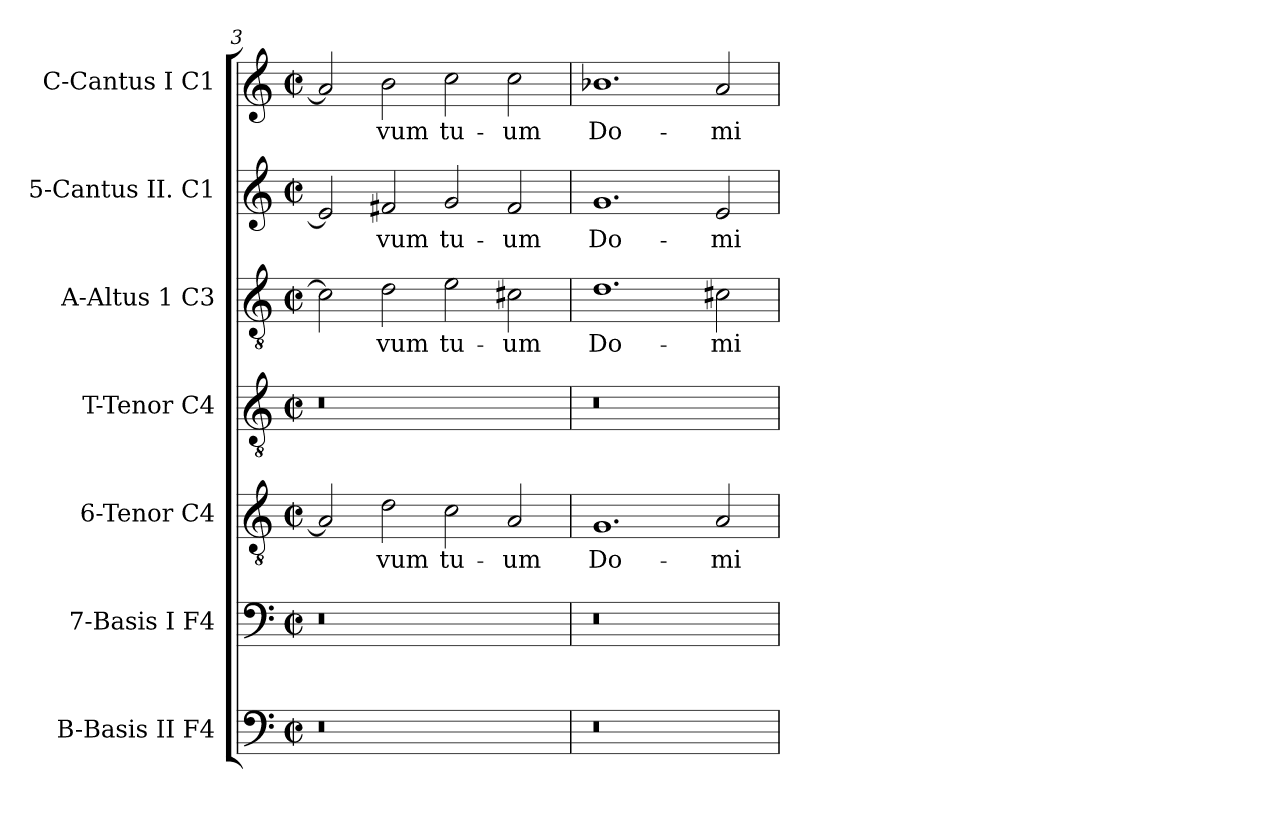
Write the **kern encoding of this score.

**kern	**kern	**kern	**text	**kern	**kern	**text	**kern	**text	**kern	**text
*part7	*part6	*part5	*part5	*part4	*part3	*part3	*part2	*part2	*part1	*part1
*staff7	*staff6	*staff5	*staff5	*staff4	*staff3	*staff3	*staff2	*staff2	*staff1	*staff1
*I"B-Basis II  F4	*I"7-Basis I  F4	*I"6-Tenor  C4	*	*I"T-Tenor  C4	*I"A-Altus 1  C3	*	*I"5-Cantus II.  C1	*	*I"C-Cantus I  C1	*
*I'B	*	*	*	*I'T	*I'A	*	*	*	*I'C	*
*clefF4	*clefF4	*clefGv2	*	*clefGv2	*clefGv2	*	*clefG2	*	*clefG2	*
*k[]	*k[]	*k[]	*	*k[]	*k[]	*	*k[]	*	*k[]	*
*C:	*C:	*C:	*	*C:	*C:	*	*C:	*	*C:	*
*M2/2	*M2/2	*M2/2	*	*M2/2	*M2/2	*	*M2/2	*	*M2/2	*
*met(c|)	*met(c|)	*met(c|)	*	*met(c|)	*met(c|)	*	*met(c|)	*	*met(c|)	*
=3	=3	=3	=3	=3	=3	=3	=3	=3	=3	=3
!	!	!	!LO:LY:b:cj	!	!	!LO:LY:b:cj	!	!LO:LY:b:cj	!	!LO:LY:b:cj
0r	0r	2A/]	--	0r	2c#\]	--	2e/]	--	2a/]	--
!	!	!	!LO:LY:b:cj	!	!	!LO:LY:b:cj	!	!LO:LY:b:cj	!	!LO:LY:b:cj
.	.	2d\	-vum	.	2d\	-vum	2f#X/	-vum	2b\	-vum
!	!	!	!LO:LY:b:cj	!	!	!LO:LY:b:cj	!	!LO:LY:b:cj	!	!LO:LY:b:cj
.	.	2c\	tu-	.	2e\	tu-	2g/	tu-	2cc\	tu-
!	!	!	!LO:LY:b:cj	!	!	!LO:LY:b:cj	!	!LO:LY:b:cj	!	!LO:LY:b:cj
.	.	2A/	-um	.	2c#X\	-um	2f#/	-um	2cc\	-um
=4	=4	=4	=4	=4	=4	=4	=4	=4	=4	=4
!	!	!	!LO:LY:b:cj	!	!	!LO:LY:b:cj	!	!LO:LY:b:cj	!	!LO:LY:b:cj
0r	0r	1.G	Do-	0r	1.d	Do-	1.g	Do-	1.b-X	Do-
!	!	!	!LO:LY:b:cj	!	!	!LO:LY:b:cj	!	!LO:LY:b:cj	!	!LO:LY:b:cj
.	.	2A/	-mi-	.	2c#X\	-mi-	2e/	-mi-	2a/	-mi-
=	=	=	=	=	=	=	=	=	=	=
*-	*-	*-	*-	*-	*-	*-	*-	*-	*-	*-
